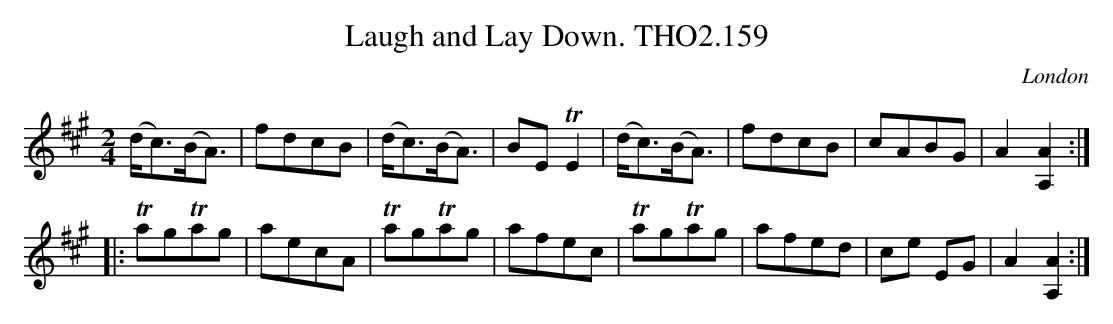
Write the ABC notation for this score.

X:1
T:Laugh and Lay Down. THO2.159
O:London
M:2/4
L:1/8
K:A
(d<c)(B<A)|fdcB|(d<c)(B<A)|BE TE2|(d<c)(B<A)|fdcB|cABG|A2 [A,2A2]:|
|:TagTag|aecA|TagTag|afec|TagTag|afed|ce EG|A2 [A,2A2]:|
